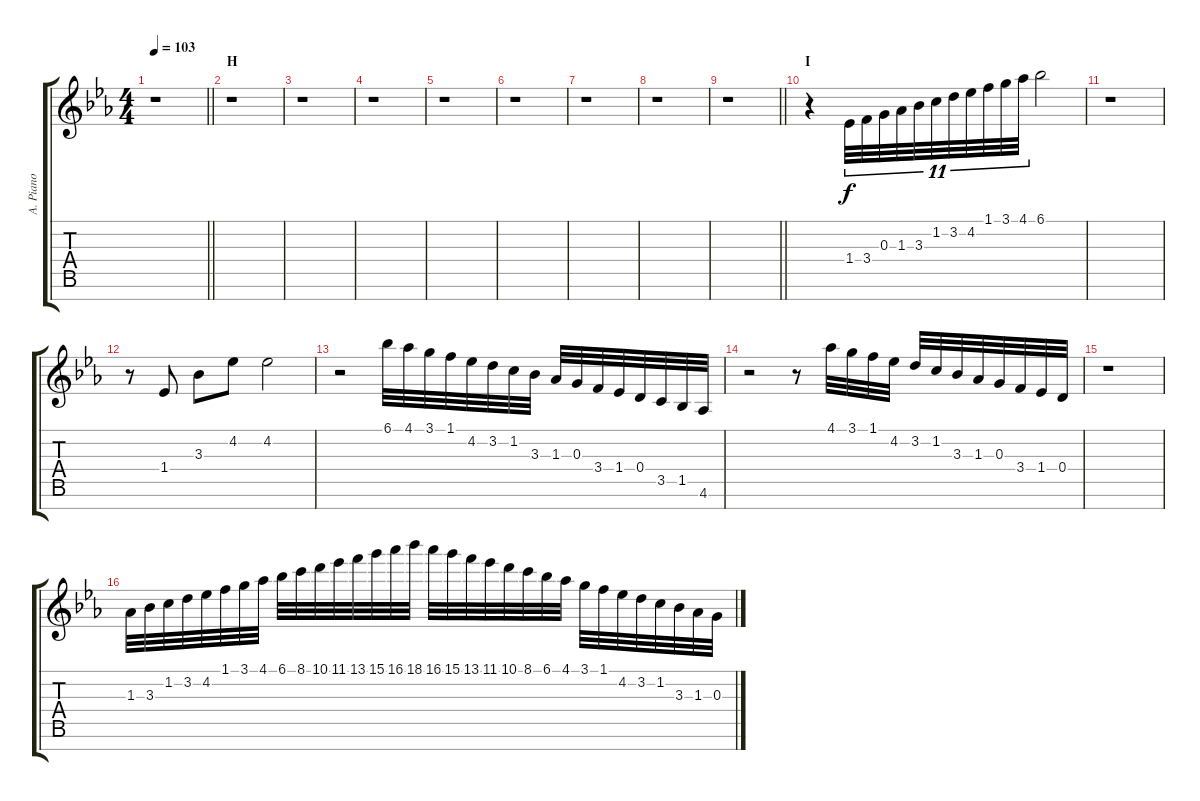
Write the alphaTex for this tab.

\track ("A. Piano" "A. Piano") {instrument acousticgrandpiano}
\staff {score tabs}
\tuning (E5 B4 G4 D4 A3 E3 B2) {hide}
\ts (4 4)
\tempo 103
\clef g2
\barLineRight lightlight
\ks eb
r.1{dy f} |
\section ("" "H")
r.1 |
r.1 |
r.1 |
r.1 |
r.1 |
r.1 |
r.1 |
\barLineRight lightlight
r.1 |
\section ("" "I")
r.4 1.4.32{tu (11 8)} 3.4.32{tu (11 8)} 0.3.32{tu (11 8)} 1.3.32{tu (11 8)} 3.3.32{tu (11 8)} 1.2.32{tu (11 8)} 3.2.32{tu (11 8)} 4.2.32{tu (11 8)} 1.1.32{tu (11 8)} 3.1.32{tu (11 8)} 4.1.32{tu (11 8)} 6.1.2 |
r.1 |
r.8 1.4.8 3.3.8 4.2.8 4.2.2 |
r.2 6.1.32 4.1.32 3.1.32 1.1.32 4.2.32 3.2.32 1.2.32 3.3.32 1.3.32 0.3.32 3.4.32 1.4.32 0.4.32 3.5.32 1.5.32 4.6.32 |
r.2 r.8 4.1.32 3.1.32 1.1.32 4.2.32 3.2.32 1.2.32 3.3.32 1.3.32 0.3.32 3.4.32 1.4.32 0.4.32 |
r.1 |
1.3.32 3.3.32 1.2.32 3.2.32 4.2.32 1.1.32 3.1.32 4.1.32 6.1.32 8.1.32 10.1.32 11.1.32 13.1.32 15.1.32 16.1.32 18.1.32 16.1.32 15.1.32 13.1.32 11.1.32 10.1.32 8.1.32 6.1.32 4.1.32 3.1.32 1.1.32 4.2.32 3.2.32 1.2.32 3.3.32 1.3.32 0.3.32
